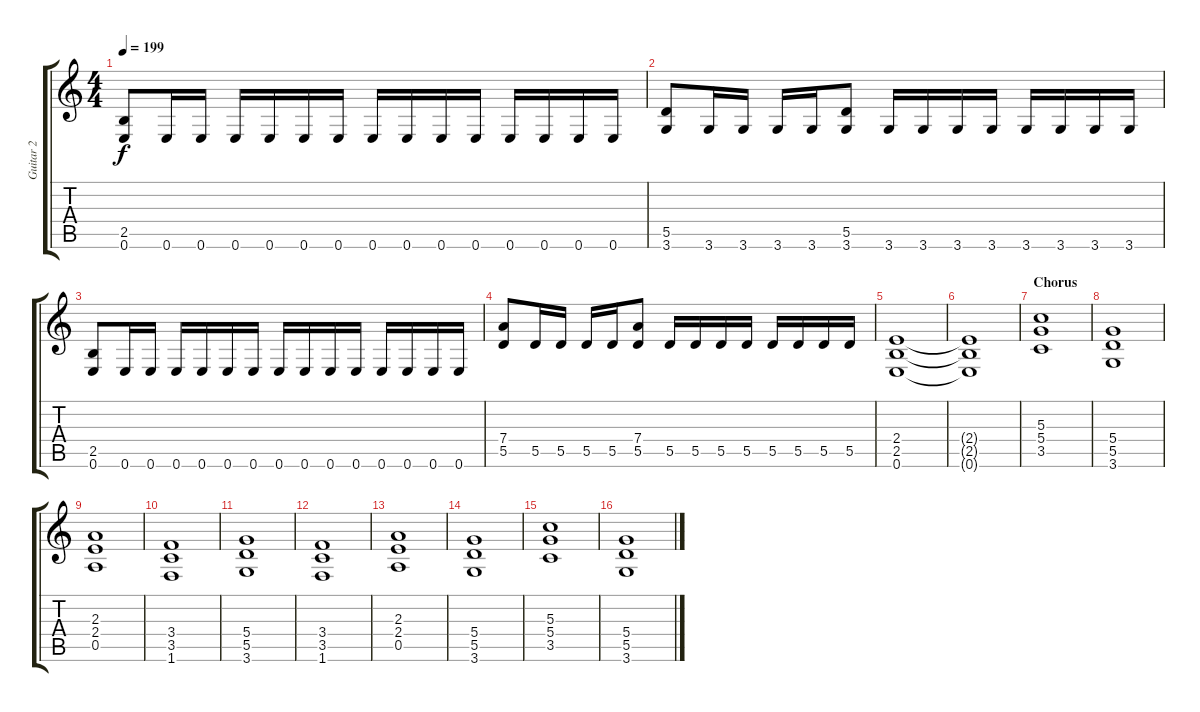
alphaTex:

\track ("Guitar 2" "Guitar 2") {instrument distortionguitar}
\staff {score tabs}
\tuning (E4 B3 G3 D3 A2 E2) {hide}
\ts (4 4)
\tempo 199
\clef g2
\ks c
(2.5 0.6).8{dy f} 0.6.16 0.6.16 0.6.16 0.6.16 0.6.16 0.6.16 0.6.16 0.6.16 0.6.16 0.6.16 0.6.16 0.6.16 0.6.16 0.6.16 |
(5.5 3.6).8 3.6.16 3.6.16 3.6.16 3.6.16 (5.5 3.6).8 3.6.16 3.6.16 3.6.16 3.6.16 3.6.16 3.6.16 3.6.16 3.6.16 |
(2.5 0.6).8 0.6.16 0.6.16 0.6.16 0.6.16 0.6.16 0.6.16 0.6.16 0.6.16 0.6.16 0.6.16 0.6.16 0.6.16 0.6.16 0.6.16 |
(7.4 5.5).8 5.5.16 5.5.16 5.5.16 5.5.16 (7.4 5.5).8 5.5.16 5.5.16 5.5.16 5.5.16 5.5.16 5.5.16 5.5.16 5.5.16 |
(2.4 2.5 0.6).1 |
(2.4{t} 2.5{t} 0.6{t}).1 |
\section ("" "Chorus")
(5.3 5.4 3.5).1 |
(5.4 5.5 3.6).1 |
(2.3 2.4 0.5).1 |
(3.4 3.5 1.6).1 |
(5.4 5.5 3.6).1 |
(3.4 3.5 1.6).1 |
(2.3 2.4 0.5).1 |
(5.4 5.5 3.6).1 |
\section ("" "")
(5.3 5.4 3.5).1 |
(5.4 5.5 3.6).1
